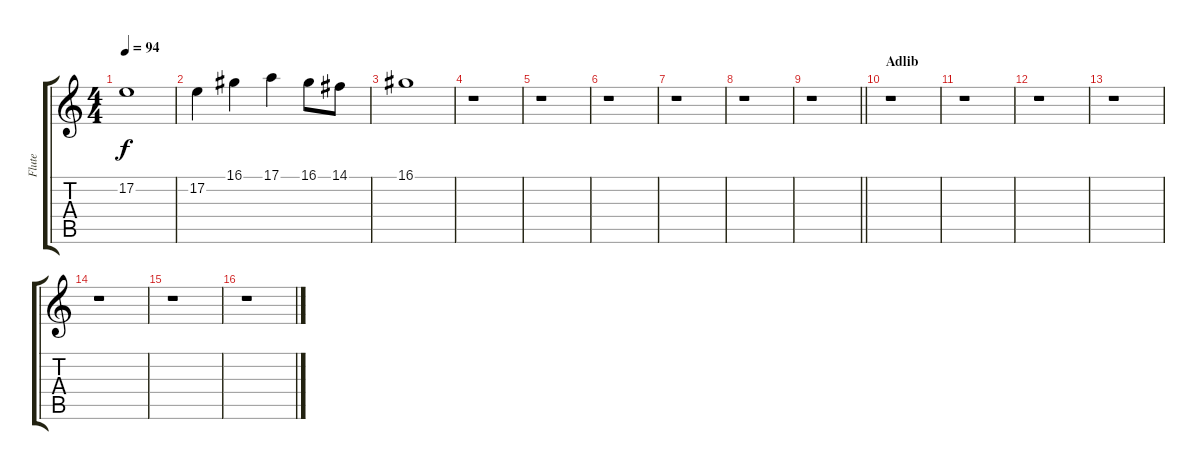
\track ("Flute" "Flute") {instrument flute}
\staff {score tabs}
\tuning (E4 B3 G3 D3 A2 E2) {hide}
\ts (4 4)
\tempo 94
\clef g2
\ks c
17.2.1{dy f} |
17.2.4 16.1.4 17.1.4 16.1.8 14.1.8 |
16.1.1 |
r.1 |
r.1 |
r.1 |
r.1 |
r.1 |
\barLineRight lightlight
r.1 |
\section ("" "Adlib")
r.1 |
r.1 |
r.1 |
r.1 |
r.1 |
r.1 |
r.1
